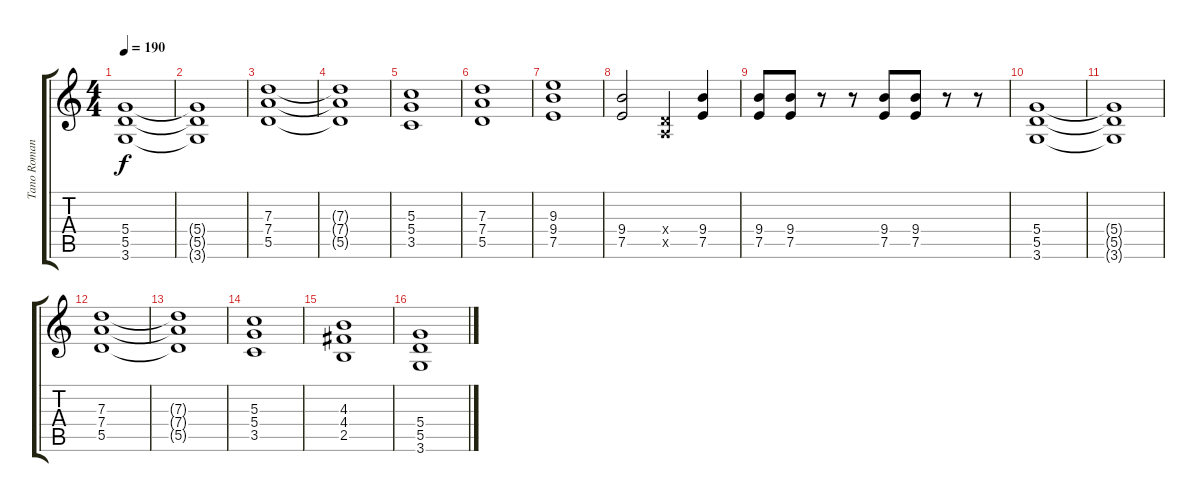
\track ("Tano Romano" "Tano Roman") {instrument distortionguitar}
\staff {score tabs}
\tuning (E4 B3 G3 D3 A2 E2) {hide}
\ts (4 4)
\tempo 190
\clef g2
\ks c
(5.4 5.5 3.6).1{dy f} |
(5.4{t} 5.5{t} 3.6{t}).1 |
(7.3 7.4 5.5).1 |
(7.3{t} 7.4{t} 5.5{t}).1 |
(5.3 5.4 3.5).1 |
(7.3 7.4 5.5).1 |
(9.3 9.4 7.5).1 |
(9.4 7.5).2 (0.4{x} 0.5{x}).4 (9.4 7.5).4 |
(9.4 7.5).8 (9.4 7.5).8 r.8 r.8 (9.4 7.5).8 (9.4 7.5).8 r.8 r.8 |
(5.4 5.5 3.6).1 |
(5.4{t} 5.5{t} 3.6{t}).1 |
(7.3 7.4 5.5).1 |
(7.3{t} 7.4{t} 5.5{t}).1 |
(5.3 5.4 3.5).1 |
(4.3 4.4 2.5).1 |
(5.4 5.5 3.6).1
